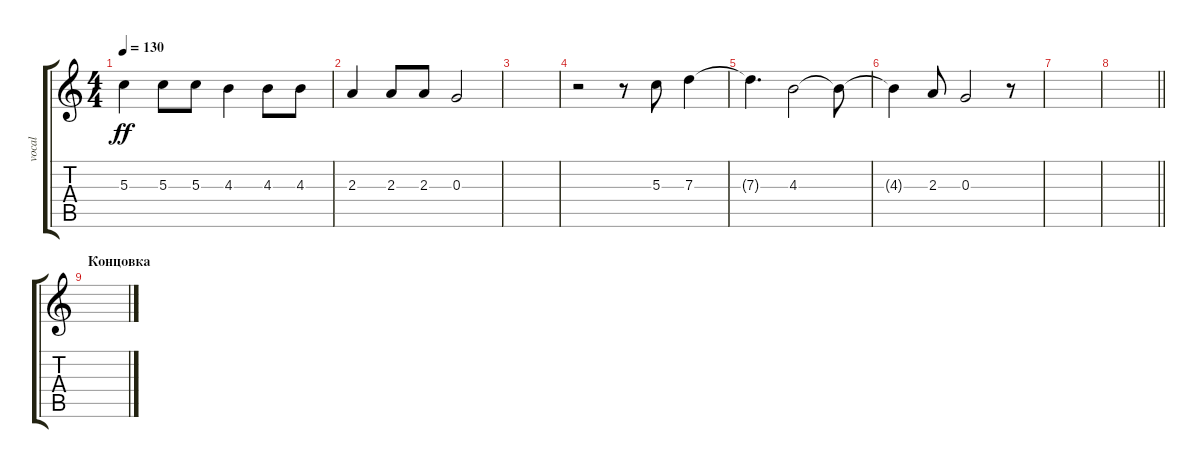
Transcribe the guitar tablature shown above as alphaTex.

\track ("vocal" "vocal") {instrument electricguitarclean}
\staff {score tabs}
\tuning (E4 B3 G3 D3 A2 E2) {hide}
\ts (4 4)
\tempo 130
\clef g2
\ks c
5.3.4{dy ff} 5.3.8 5.3.8 4.3.4 4.3.8 4.3.8 |
2.3.4 2.3.8 2.3.8 0.3.2 |
|
r.2 r.8 5.3.8 7.3.4 |
7.3{t}.4{d} 4.3.2 4.3{t}.8 |
4.3{t}.4 2.3.8 0.3.2 r.8 |
|
\barLineRight lightlight
|
\section ("" "Концовка")
